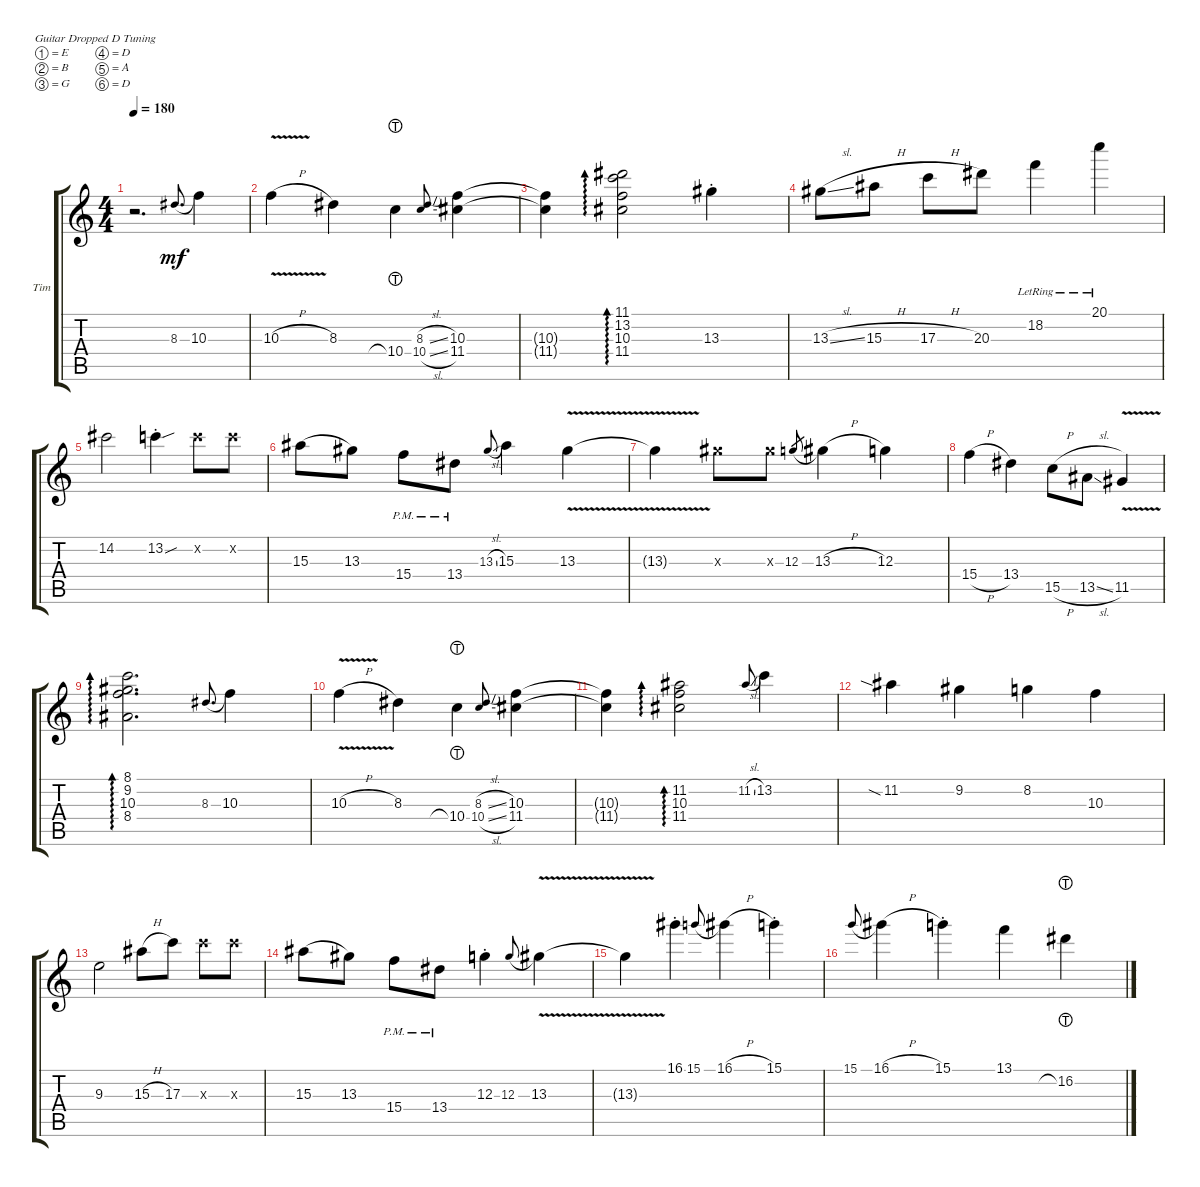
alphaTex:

\defaultSystemsLayout 4
\bracketExtendMode groupsimilarinstruments
\firstSystemTrackNameOrientation horizontal
\otherSystemsTrackNameOrientation horizontal
\track ("Tim" "Tim") {instrument acousticguitarsteel}
\staff {score tabs}
\tuning (E4 B3 G3 D3 A2 D2)
\ts (4 4)
\tempo 180
\clef g2
\ks c
r.2{d dy mf instrument acousticguitarsteel} 8.3.8{d gr onbeat legatoorigin} 10.3.4 |
10.3{v h}.4 8.3.4 10.4{lht}.4 (10.4{sl} 8.3{sl}).8{gr onbeat} (10.3 11.4).4 |
(10.3{t} 11.4{t}).4 (11.4 10.3 13.2 11.1).2{ad 0} 13.3{st}.4 |
\scale
0.396682 13.3{sl}.8 15.3{h}.8 17.3{h}.8 20.3.8 18.2{lr}.4 20.1{lr}.4 |
\scale
0.293479 14.2.2 13.2{sou st}.4 13.2{x}.8 13.2{x}.8 |
\scale
0.310096 15.3.8{legatoorigin} 13.3.8 15.4{pm}.8 13.4{pm}.8 13.3{sl}.8{gr onbeat} 15.3.4 13.3{v}.4 |
\scale
0.353745 13.3{v t}.4 13.3{x}.8 13.3{x}.8 12.3.8{gr legatoorigin} 13.3{h}.4 12.3.4 |
\scale
0.324804 15.4{h}.4 13.4.4 15.5{h}.8 13.5{sl}.8 11.5{v}.4 |
\scale
0.319687 (8.4 10.3 9.2 8.1).2{d ad 0} 8.3.8{d gr onbeat legatoorigin} 10.3.4 |
\scale
0.355573 10.3{v h}.4 8.3.4 10.4{lht}.4 (10.4{sl} 8.3{sl}).8{gr onbeat} (10.3 11.4).4 |
\scale
0.327194 (10.3{t} 11.4{t}).4 (11.4 10.3 11.2).2{ad 0} 11.2{sl}.8{gr onbeat} 13.2.4 |
\scale
0.316682 11.2{sia}.4 9.2.4 8.2.4 10.3.4 |
\scale
0.346261 9.3.2 15.3{h}.8 17.3.8 17.3{x}.8 17.3{x}.8 |
\scale
0.344937 15.3.8{legatoorigin} 13.3.8 15.4{pm}.8 13.4{pm}.8 12.3{st}.4 12.3.8{gr onbeat legatoorigin} 13.3{v}.4 |
\scale
0.30872 13.3{v t}.4 16.1{st}.4 15.1.8{gr onbeat legatoorigin} 16.1{h}.4 15.1{st}.4 |
\scale
0.338667 15.1.8{gr onbeat legatoorigin} 16.1{h}.4 15.1{st}.4 13.1.4 16.2{lht}.4
